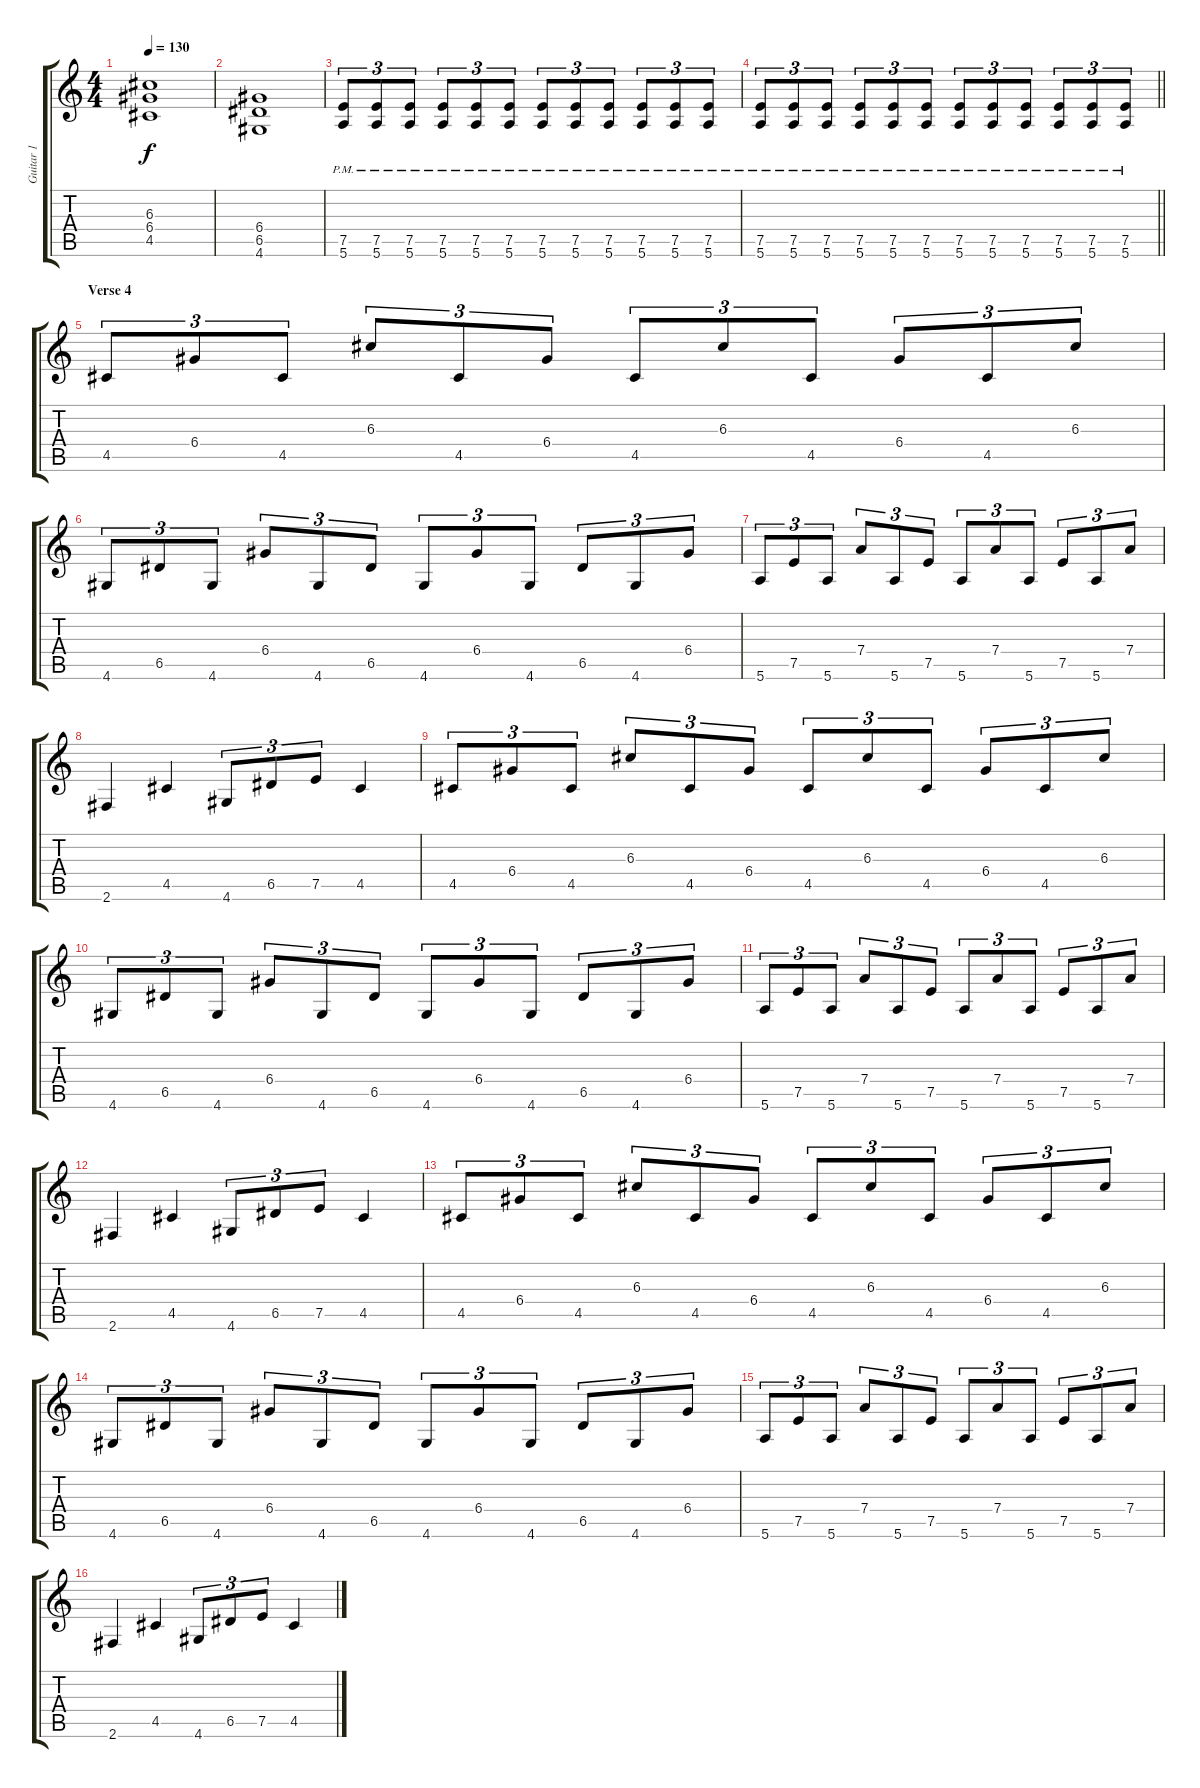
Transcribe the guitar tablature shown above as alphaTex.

\track ("Guitar 1" "Guitar 1") {instrument distortionguitar}
\staff {score tabs}
\tuning (E4 B3 G3 D3 A2 E2) {hide}
\ts (4 4)
\tempo 130
\clef g2
\ks c
(6.3 6.4 4.5).1{dy f} |
(6.4 6.5 4.6).1 |
(7.5{pm} 5.6{pm}).8{tu (3 2)} (7.5{pm} 5.6{pm}).8{tu (3 2)} (7.5{pm} 5.6{pm}).8{tu (3 2)} (7.5{pm} 5.6{pm}).8{tu (3 2)} (7.5{pm} 5.6{pm}).8{tu (3 2)} (7.5{pm} 5.6{pm}).8{tu (3 2)} (7.5{pm} 5.6{pm}).8{tu (3 2)} (7.5{pm} 5.6{pm}).8{tu (3 2)} (7.5{pm} 5.6{pm}).8{tu (3 2)} (7.5{pm} 5.6{pm}).8{tu (3 2)} (7.5{pm} 5.6{pm}).8{tu (3 2)} (7.5{pm} 5.6{pm}).8{tu (3 2)} |
\barLineRight lightlight
(7.5{pm} 5.6{pm}).8{tu (3 2)} (7.5{pm} 5.6{pm}).8{tu (3 2)} (7.5{pm} 5.6{pm}).8{tu (3 2)} (7.5{pm} 5.6{pm}).8{tu (3 2)} (7.5{pm} 5.6{pm}).8{tu (3 2)} (7.5{pm} 5.6{pm}).8{tu (3 2)} (7.5{pm} 5.6{pm}).8{tu (3 2)} (7.5{pm} 5.6{pm}).8{tu (3 2)} (7.5{pm} 5.6{pm}).8{tu (3 2)} (7.5{pm} 5.6{pm}).8{tu (3 2)} (7.5{pm} 5.6{pm}).8{tu (3 2)} (7.5{pm} 5.6{pm}).8{tu (3 2)} |
\section ("" "Verse 4")
4.5.8{tu (3 2) instrument distortionguitar} 6.4.8{tu (3 2)} 4.5.8{tu (3 2)} 6.3.8{tu (3 2)} 4.5.8{tu (3 2)} 6.4.8{tu (3 2)} 4.5.8{tu (3 2)} 6.3.8{tu (3 2)} 4.5.8{tu (3 2)} 6.4.8{tu (3 2)} 4.5.8{tu (3 2)} 6.3.8{tu (3 2)} |
4.6.8{tu (3 2)} 6.5.8{tu (3 2)} 4.6.8{tu (3 2)} 6.4.8{tu (3 2)} 4.6.8{tu (3 2)} 6.5.8{tu (3 2)} 4.6.8{tu (3 2)} 6.4.8{tu (3 2)} 4.6.8{tu (3 2)} 6.5.8{tu (3 2)} 4.6.8{tu (3 2)} 6.4.8{tu (3 2)} |
5.6.8{tu (3 2)} 7.5.8{tu (3 2)} 5.6.8{tu (3 2)} 7.4.8{tu (3 2)} 5.6.8{tu (3 2)} 7.5.8{tu (3 2)} 5.6.8{tu (3 2)} 7.4.8{tu (3 2)} 5.6.8{tu (3 2)} 7.5.8{tu (3 2)} 5.6.8{tu (3 2)} 7.4.8{tu (3 2)} |
2.6.4 4.5.4 4.6.8{tu (3 2)} 6.5.8{tu (3 2)} 7.5.8{tu (3 2)} 4.5.4 |
4.5.8{tu (3 2)} 6.4.8{tu (3 2)} 4.5.8{tu (3 2)} 6.3.8{tu (3 2)} 4.5.8{tu (3 2)} 6.4.8{tu (3 2)} 4.5.8{tu (3 2)} 6.3.8{tu (3 2)} 4.5.8{tu (3 2)} 6.4.8{tu (3 2)} 4.5.8{tu (3 2)} 6.3.8{tu (3 2)} |
4.6.8{tu (3 2)} 6.5.8{tu (3 2)} 4.6.8{tu (3 2)} 6.4.8{tu (3 2)} 4.6.8{tu (3 2)} 6.5.8{tu (3 2)} 4.6.8{tu (3 2)} 6.4.8{tu (3 2)} 4.6.8{tu (3 2)} 6.5.8{tu (3 2)} 4.6.8{tu (3 2)} 6.4.8{tu (3 2)} |
5.6.8{tu (3 2)} 7.5.8{tu (3 2)} 5.6.8{tu (3 2)} 7.4.8{tu (3 2)} 5.6.8{tu (3 2)} 7.5.8{tu (3 2)} 5.6.8{tu (3 2)} 7.4.8{tu (3 2)} 5.6.8{tu (3 2)} 7.5.8{tu (3 2)} 5.6.8{tu (3 2)} 7.4.8{tu (3 2)} |
2.6.4 4.5.4 4.6.8{tu (3 2)} 6.5.8{tu (3 2)} 7.5.8{tu (3 2)} 4.5.4 |
4.5.8{tu (3 2)} 6.4.8{tu (3 2)} 4.5.8{tu (3 2)} 6.3.8{tu (3 2)} 4.5.8{tu (3 2)} 6.4.8{tu (3 2)} 4.5.8{tu (3 2)} 6.3.8{tu (3 2)} 4.5.8{tu (3 2)} 6.4.8{tu (3 2)} 4.5.8{tu (3 2)} 6.3.8{tu (3 2)} |
4.6.8{tu (3 2)} 6.5.8{tu (3 2)} 4.6.8{tu (3 2)} 6.4.8{tu (3 2)} 4.6.8{tu (3 2)} 6.5.8{tu (3 2)} 4.6.8{tu (3 2)} 6.4.8{tu (3 2)} 4.6.8{tu (3 2)} 6.5.8{tu (3 2)} 4.6.8{tu (3 2)} 6.4.8{tu (3 2)} |
5.6.8{tu (3 2)} 7.5.8{tu (3 2)} 5.6.8{tu (3 2)} 7.4.8{tu (3 2)} 5.6.8{tu (3 2)} 7.5.8{tu (3 2)} 5.6.8{tu (3 2)} 7.4.8{tu (3 2)} 5.6.8{tu (3 2)} 7.5.8{tu (3 2)} 5.6.8{tu (3 2)} 7.4.8{tu (3 2)} |
2.6.4 4.5.4 4.6.8{tu (3 2)} 6.5.8{tu (3 2)} 7.5.8{tu (3 2)} 4.5.4
